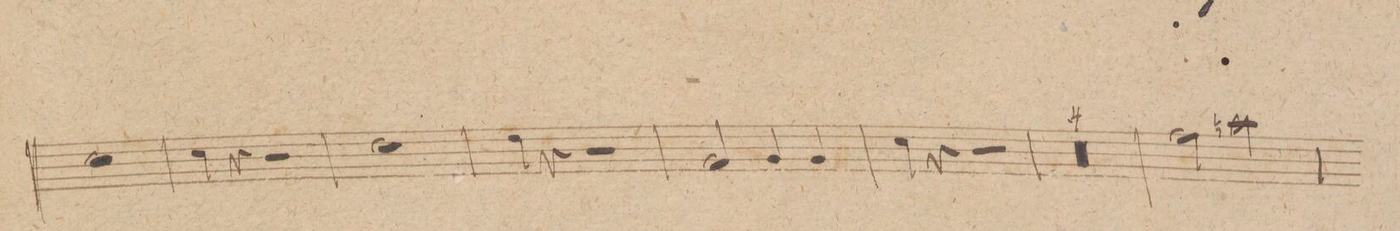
**kern	**dynam
*I"Trombone Baʃso.	*
*clefF4	*
*k[f#c#g#]	*
*met(c|)	*
*M2/2	*
1F#	.
=16	=16
4F#\	.
4r	.
2r	.
=17	=17
2BB/	.
4BB/	.
4BB/	.
=18	=18
4E\	.
4r	.
2r	.
=19	=19
00r	.
=20	=20
=21	=21
=22	=22
=23	=23
*2\right	*
2A\	.
2cn\	.
=24	=24
*-	*-
